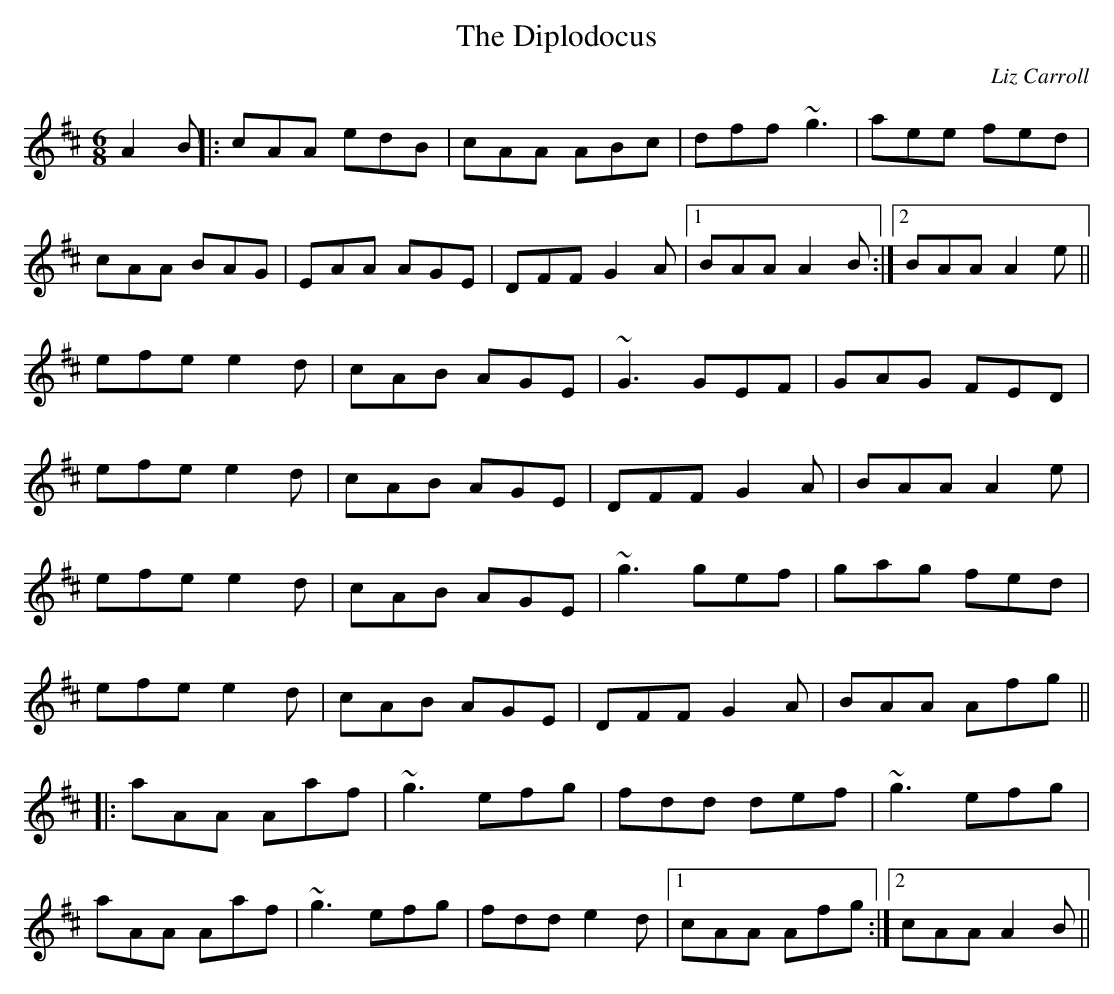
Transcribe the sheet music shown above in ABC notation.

X:1
T:Diplodocus, The
C:Liz Carroll
M:6/8
L:1/8
K:AMix
A2B||:cAA edB|cAA ABc|dff ~g3|aee fed|!
cAA BAG|EAA AGE|DFF G2A|1 BAA A2B:|2 BAA A2e||!
efe e2d|cAB AGE|~G3 GEF|GAG FED|!
efe e2d|cAB AGE|DFF G2A|BAA A2e|!
efe e2d|cAB AGE|~g3 gef|gag fed|!
efe e2d|cAB AGE|DFF G2A|BAA Afg||!
|:aAA Aaf|~g3 efg|fdd def|~g3 efg|!
aAA Aaf|~g3 efg|fdd e2d|1 cAA Afg:|2 cAA A2B||!
